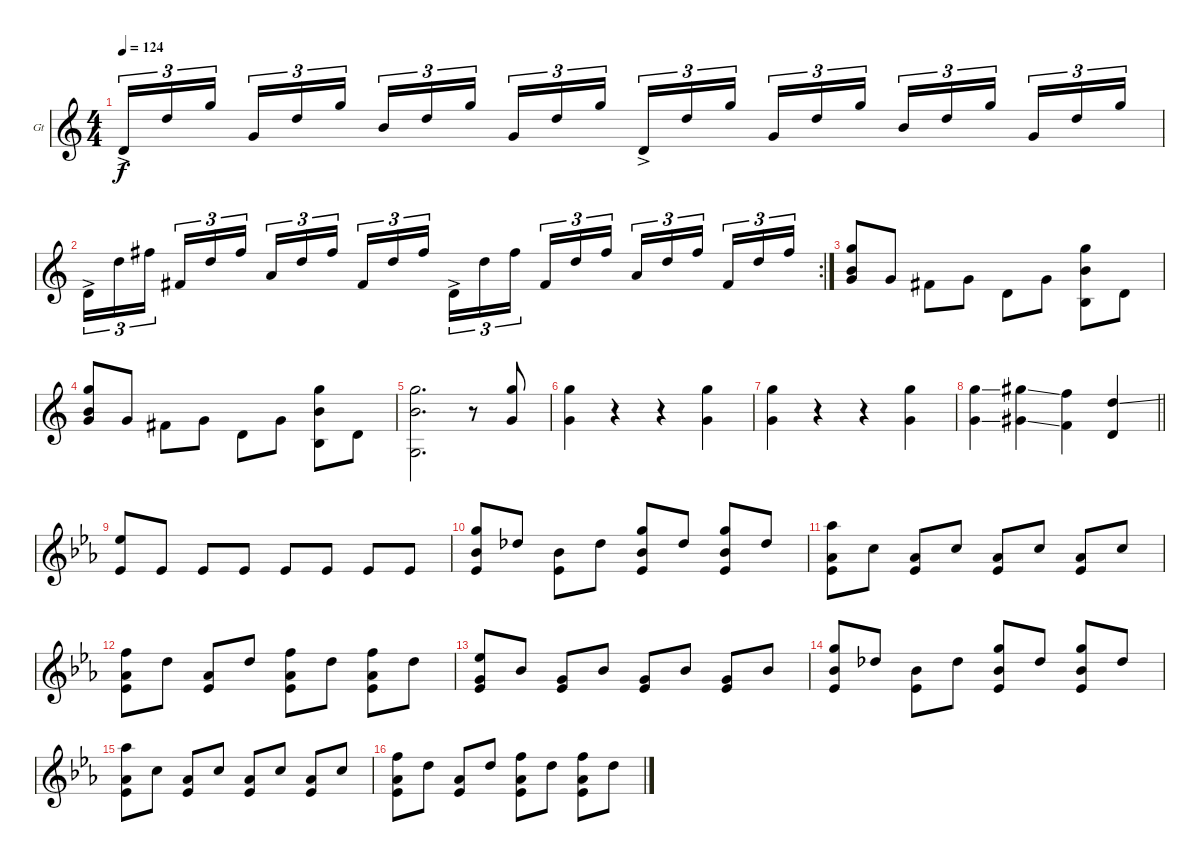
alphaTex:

\defaultSystemsLayout 4
\bracketExtendMode groupsimilarinstruments
\firstSystemTrackNameOrientation horizontal
\otherSystemsTrackNameOrientation horizontal
\track ("Guitar" "Gt") {instrument acousticguitarnylon}
\staff {score}
\tuning (E4 B3 G3 D3 A2 E2)
\ts (4 4)
\tempo 124
\clef g2
\ks c
0.4{ac}.16{tu (3 2) dy f beam invert} 3.2.16{tu (3 2)} 3.1.16{tu (3 2)} 0.3.16{tu (3 2) beam invert} 3.2.16{tu (3 2)} 3.1.16{tu (3 2)} 4.3.16{tu (3 2) beam invert} 3.2.16{tu (3 2)} 3.1.16{tu (3 2)} 0.3.16{tu (3 2) beam invert} 3.2.16{tu (3 2)} 3.1.16{tu (3 2)} 0.4{ac}.16{tu (3 2) beam invert} 3.2.16{tu (3 2)} 3.1.16{tu (3 2)} 0.3.16{tu (3 2) beam invert} 3.2.16{tu (3 2)} 3.1.16{tu (3 2)} 4.3.16{tu (3 2) beam invert} 3.2.16{tu (3 2)} 3.1.16{tu (3 2)} 0.3.16{tu (3 2) beam invert} 3.2.16{tu (3 2)} 3.1.16{tu (3 2)} |
\rc 2
0.4{ac}.16{tu (3 2)} 3.2.16{tu (3 2)} 2.1.16{tu (3 2)} 4.4.16{tu (3 2) beam invert} 3.2.16{tu (3 2)} 2.1.16{tu (3 2)} 2.3.16{tu (3 2) beam invert} 3.2.16{tu (3 2)} 2.1.16{tu (3 2)} 4.4.16{tu (3 2) beam invert} 3.2.16{tu (3 2)} 2.1.16{tu (3 2)} 0.4{ac}.16{tu (3 2)} 3.2.16{tu (3 2)} 2.1.16{tu (3 2)} 4.4.16{tu (3 2) beam invert} 3.2.16{tu (3 2)} 2.1.16{tu (3 2)} 2.3.16{tu (3 2) beam invert} 3.2.16{tu (3 2)} 2.1.16{tu (3 2)} 4.4.16{tu (3 2) beam invert} 3.2.16{tu (3 2)} 2.1.16{tu (3 2)} |
(3.1 0.2 0.3).8{beam invert} 0.3.8 4.4.8{beam invert} 0.3.8{beam invert} 0.4.8{beam invert} 0.3.8{beam invert} (3.1 0.2 2.5).8{beam invert} 0.4.8 |
(3.1 0.2 0.3).8{beam invert} 0.3.8 4.4.8{beam invert} 0.3.8{beam invert} 0.4.8{beam invert} 0.3.8{beam invert} (3.1 0.2 2.5).8{beam invert} 0.4.8 |
(3.1 0.2 3.6).2{d beam invert} r.8{beam invert} (3.1 5.4).8 |
(3.1 5.4).4 r.4 r.4 (3.1 5.4).4 |
(3.1 5.4).4 r.4 r.4 (3.1 5.4).4 |
\barLineRight lightlight
(3.1{ss} 5.4{ss}).4 (4.1{ss} 6.4{ss}).4 (1.1 3.4).4 (3.2{ss} 0.4).4 |
\ks eb
(4.2 1.4).8 1.4.8 1.4.8 1.4.8 1.4.8 1.4.8 1.4.8 1.4.8 |
(3.1 3.3 1.4).8{beam invert} 2.2.8 (3.3 1.4).8 2.2.8 (3.1 3.3 1.4).8{beam invert} 2.2.8 (3.1 3.3 1.4).8{beam invert} 2.2.8 |
\scale
0.530203 (4.1 1.3 1.4).8 1.2.8 (1.3 1.4).8 1.2.8 (1.3 1.4).8 1.2.8 (1.3 1.4).8 1.2.8 |
\scale
0.469667 (1.1 1.3 1.4).8 3.2.8 (1.3 1.4).8 3.2.8 (1.1 1.3 1.4).8 3.2.8 (1.1 1.3 1.4).8 3.2.8 |
(4.2 5.4 6.5).8 3.3.8 (5.4 6.5).8 3.3.8 (5.4 6.5).8 3.3.8 (5.4 6.5).8 3.3.8 |
(3.1 3.3 1.4).8{beam invert} 2.2.8 (3.3 1.4).8 2.2.8 (3.1 3.3 1.4).8{beam invert} 2.2.8 (3.1 3.3 1.4).8{beam invert} 2.2.8 |
\scale
0.525916 (4.1 1.3 1.4).8 1.2.8 (1.3 1.4).8 1.2.8 (1.3 1.4).8 1.2.8 (1.3 1.4).8 1.2.8 |
\scale
0.473937 (1.1 1.3 1.4).8 3.2.8 (1.3 1.4).8 3.2.8 (1.1 1.3 1.4).8 3.2.8 (1.1 1.3 1.4).8 3.2.8
